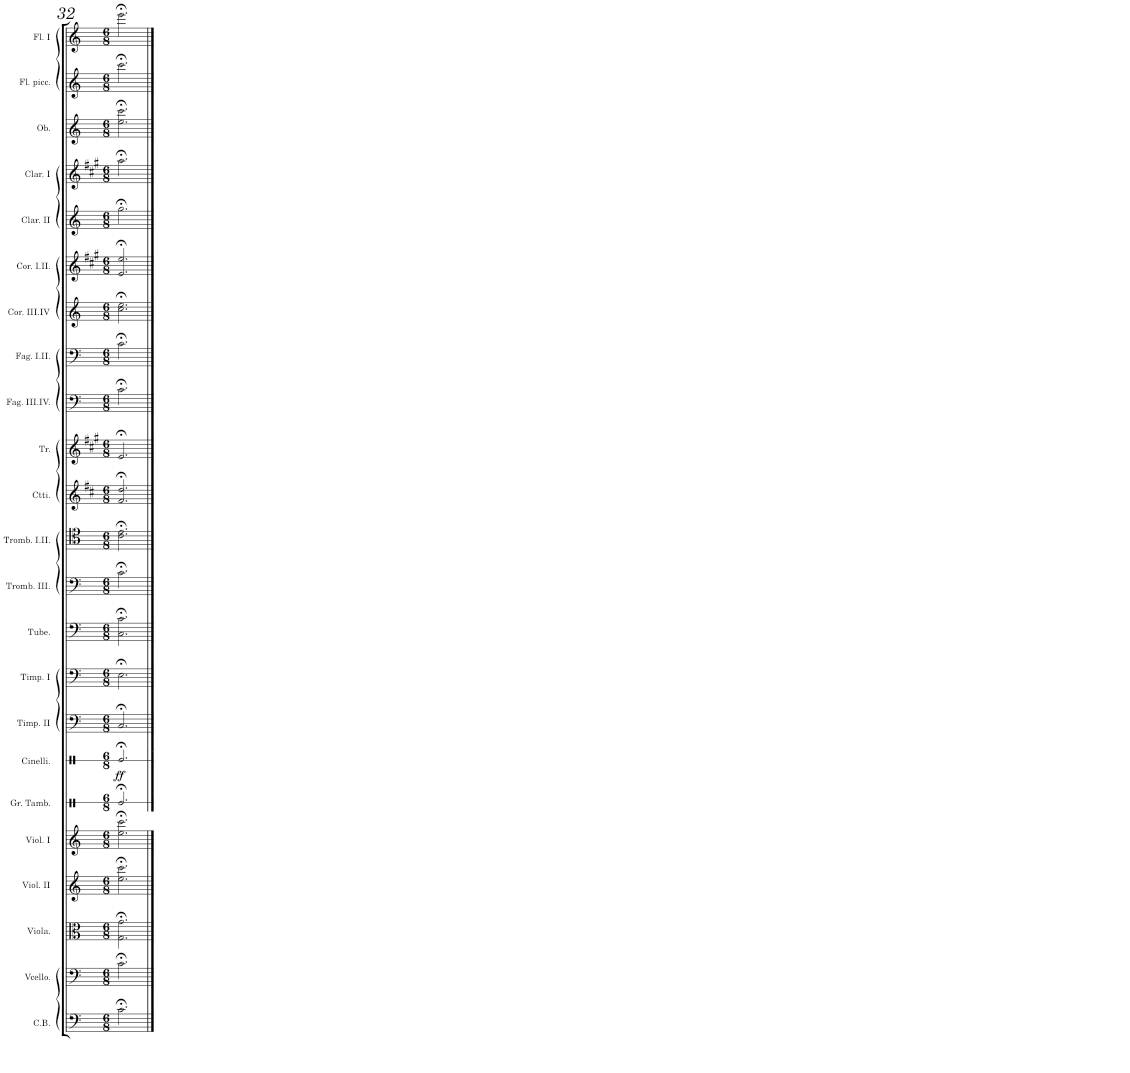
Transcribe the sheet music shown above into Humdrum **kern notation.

**kern	**kern	**kern	**kern	**kern	**kern	**kern	**kern	**kern	**kern	**kern	**kern	**kern	**kern	**kern	**kern	**kern	**kern	**kern	**kern	**kern
*part21	*part20	*part19	*part18	*part17	*part16	*part15	*part14	*part13	*part12	*part11	*part10	*part9	*part8	*part7	*part6	*part5	*part4	*part3	*part2	*part1
*staff21	*staff20	*staff19	*staff18	*staff17	*staff16	*staff15	*staff14	*staff13	*staff12	*staff11	*staff10	*staff9	*staff8	*staff7	*staff6	*staff5	*staff4	*staff3	*staff2	*staff1
*I"Contrabasso	*I"Violoncello	*I"Viola.	*I"Violins	*I"Violins	*I"Timpani II         in Gis (Sol#) Cis (Ut#)	*I"Timpani I     in H (Si) E (Mi)	*I"2 Tube.	*I"Trombone III.	*I"Tromboni I e II.	*I"2 Cornetti in B (Sib).	*I"2 Trombe in Es (Mib).	*I"Bassoon	*I"I.II.  4 Fagotti          III.IV.	*I"High C Horn	*I"I e II in E (Mib)  4 Corni.                     III e IV in C (Ut).	*I"C Clarinet	*I"I in Es (Mib).  2 Clarinetti.                II in C (Ut).	*I"2 Oboi.	*I"Flauto piccolo.	*I"Flauto I.
*I'C.B.	*I'Vcello.	*I'Viola.	*	*I'Viol. I	*I'Timp. II	*I'Timp. I	*I'Tube.	*I'Tromb. III.	*I'Tromb. I.II.	*I'Ctti.	*I'Tr.	*	*I'Fag. I.II.	*	*I'Cor. I.II.	*	*I'Clar. I	*I'Ob.	*I'Fl. picc.	*I'Fl. I
!!LO:PB:g=z
*clefF4	*clefF4	*clefC3	*clefG2	*clefG2	*clefF4	*clefF4	*clefF4	*clefF4	*clefC4	*clefG2	*clefG2	*clefF4	*clefF4	*clefG2	*clefG2	*clefG2	*clefG2	*clefG2	*clefG2	*clefG2
*Trd7c12	*	*	*	*	*	*	*	*	*	*Trd1c2	*Trd-2c-3	*	*	*Trd7c12	*Trd5c9	*Trd1c2	*Trd-2c-3	*	*Trd-7c-12	*
*k[]	*k[]	*k[]	*k[]	*k[]	*k[]	*k[]	*k[]	*k[]	*k[]	*k[f#c#]	*k[f#c#g#]	*k[]	*k[]	*k[]	*k[f#c#g#]	*k[]	*k[f#c#g#]	*k[]	*k[]	*k[]
*M6/8	*M6/8	*M6/8	*M6/8	*M6/8	*M6/8	*M6/8	*M6/8	*M6/8	*M6/8	*M6/8	*M6/8	*M6/8	*M6/8	*M6/8	*M6/8	*M6/8	*M6/8	*M6/8	*M6/8	*M6/8
=32	=32	=32	=32	=32	=32	=32	=32	=32	=32	=32	=32	=32	=32	=32	=32	=32	=32	=32	=32	=32
2.c;<\	2.c;<\	2.G\;< 2.g\;<	2.ee\;< 2.ccc\;<	2.ee\;< 2.ccc\;<	2.C;</	2.E;<\	2.C\;< 2.c\;<	2.c;<\	2.c\;< 2.e\;<	2.f#/;< 2.dd/;<	2.e;</	2.c;<\	2.c;<\	2.cc\;< 2.ee\;<	2.e/;< 2.ee/;<	2.gg;<\	2.aa;<\	2.ee\;< 2.ccc\;<	2.ccc;<\	2.eee;<\
==	==	==	==	==	==	==	==	==	==	==	==	==	==	==	==	==	==	==	==	==
*-	*-	*-	*-	*-	*-	*-	*-	*-	*-	*-	*-	*-	*-	*-	*-	*-	*-	*-	*-	*-
